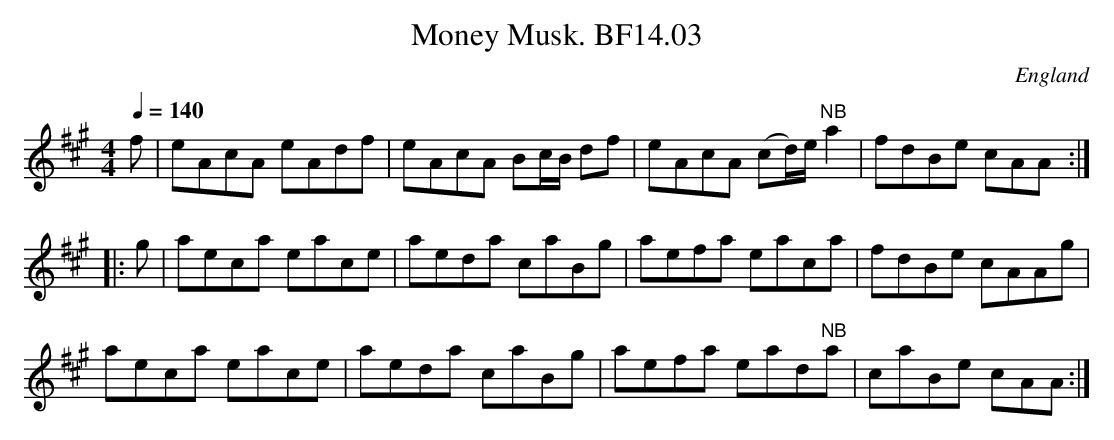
X:1
T:Money Musk. BF14.03
M:4/4
L:1/8
Q:1/4=140
O:England
K:A major
f|eAcA eAdf|eAcA Bc/B/ df|eAcA (cd/)e/"^NB"a2|fdBe cAA:|!
|:g|aeca eace|aeda caBg|aefa eaca|fdBe cAAg|!
aeca eace|aeda caBg|aefa ead"^NB"a|caBe cAA:|
